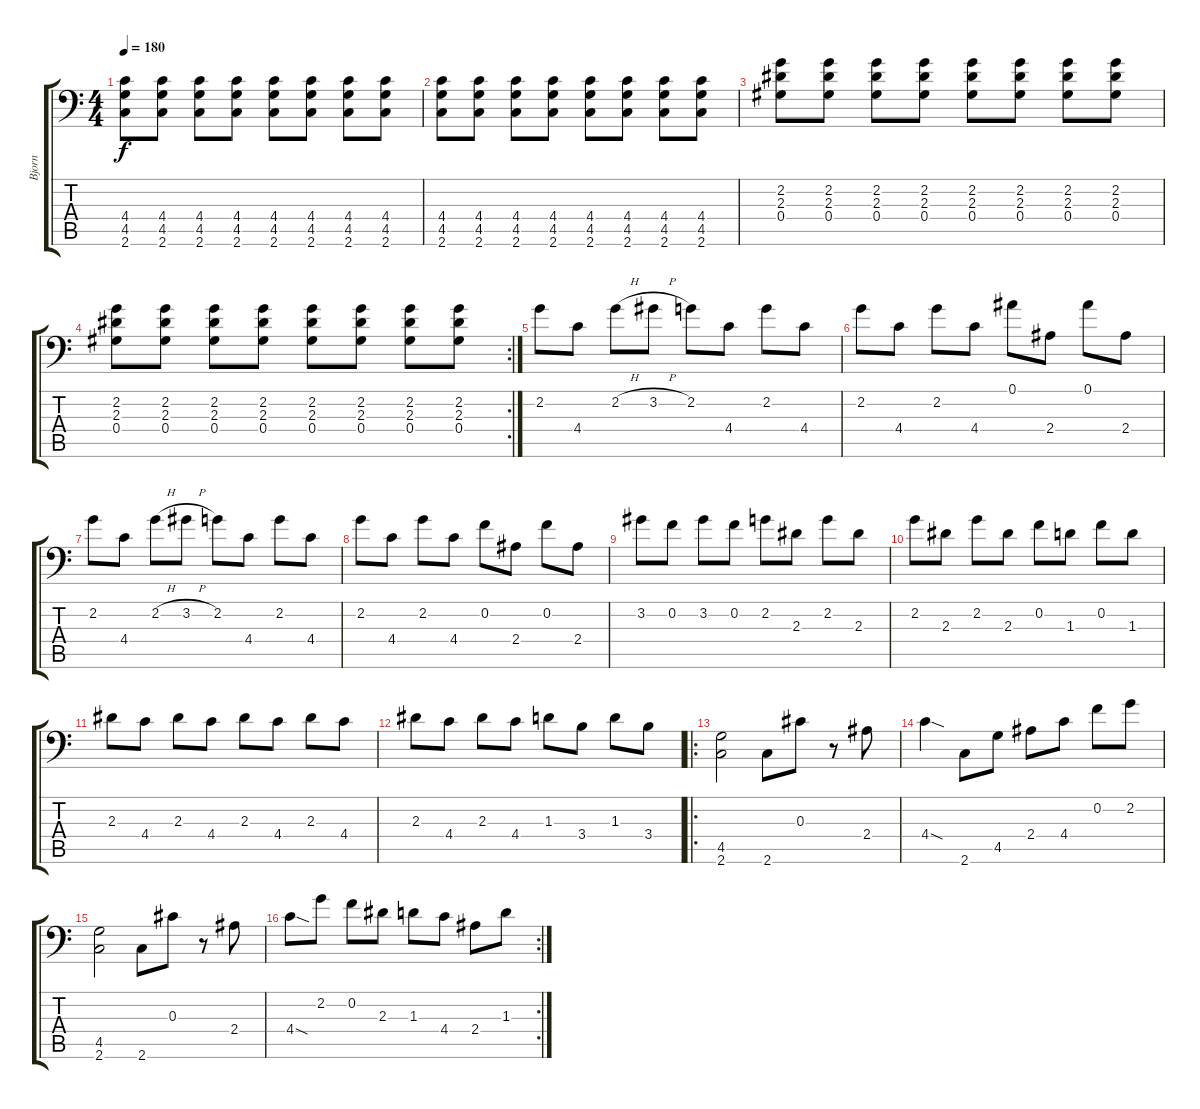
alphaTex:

\track ("Bjorn" "Bjorn") {instrument distortionguitar}
\staff {score tabs}
\tuning (Bb3 F3 Db3 Ab2 Eb2 Bb1) {hide}
\ts (4 4)
\tempo 180
\clef f4
\ks c
(4.4 4.5 2.6).8{dy f} (4.4 4.5 2.6).8 (4.4 4.5 2.6).8 (4.4 4.5 2.6).8 (4.4 4.5 2.6).8 (4.4 4.5 2.6).8 (4.4 4.5 2.6).8 (4.4 4.5 2.6).8 |
(4.4 4.5 2.6).8 (4.4 4.5 2.6).8 (4.4 4.5 2.6).8 (4.4 4.5 2.6).8 (4.4 4.5 2.6).8 (4.4 4.5 2.6).8 (4.4 4.5 2.6).8 (4.4 4.5 2.6).8 |
(2.2 2.3 0.4).8 (2.2 2.3 0.4).8 (2.2 2.3 0.4).8 (2.2 2.3 0.4).8 (2.2 2.3 0.4).8 (2.2 2.3 0.4).8 (2.2 2.3 0.4).8 (2.2 2.3 0.4).8 |
\rc 2
(2.2 2.3 0.4).8 (2.2 2.3 0.4).8 (2.2 2.3 0.4).8 (2.2 2.3 0.4).8 (2.2 2.3 0.4).8 (2.2 2.3 0.4).8 (2.2 2.3 0.4).8 (2.2 2.3 0.4).8 |
2.2.8 4.4.8 2.2{h}.8 3.2{h}.8 2.2.8 4.4.8 2.2.8 4.4.8 |
2.2.8 4.4.8 2.2.8 4.4.8 0.1.8 2.4.8 0.1.8 2.4.8 |
2.2.8 4.4.8 2.2{h}.8 3.2{h}.8 2.2.8 4.4.8 2.2.8 4.4.8 |
2.2.8 4.4.8 2.2.8 4.4.8 0.2.8 2.4.8 0.2.8 2.4.8 |
3.2.8 0.2.8 3.2.8 0.2.8 2.2.8 2.3.8 2.2.8 2.3.8 |
2.2.8 2.3.8 2.2.8 2.3.8 0.2.8 1.3.8 0.2.8 1.3.8 |
2.3.8 4.4.8 2.3.8 4.4.8 2.3.8 4.4.8 2.3.8 4.4.8 |
2.3.8 4.4.8 2.3.8 4.4.8 1.3.8 3.4.8 1.3.8 3.4.8 |
\ro
(4.5 2.6).2 2.6.8 0.3.8 r.8 2.4.8 |
4.4{sod}.4 2.6.8 4.5.8 2.4.8 4.4.8 0.2.8 2.2.8 |
(4.5 2.6).2 2.6.8 0.3.8 r.8 2.4.8 |
\rc 2
4.4{sod}.8 2.2.8 0.2.8 2.3.8 1.3.8 4.4.8 2.4.8 1.3.8
